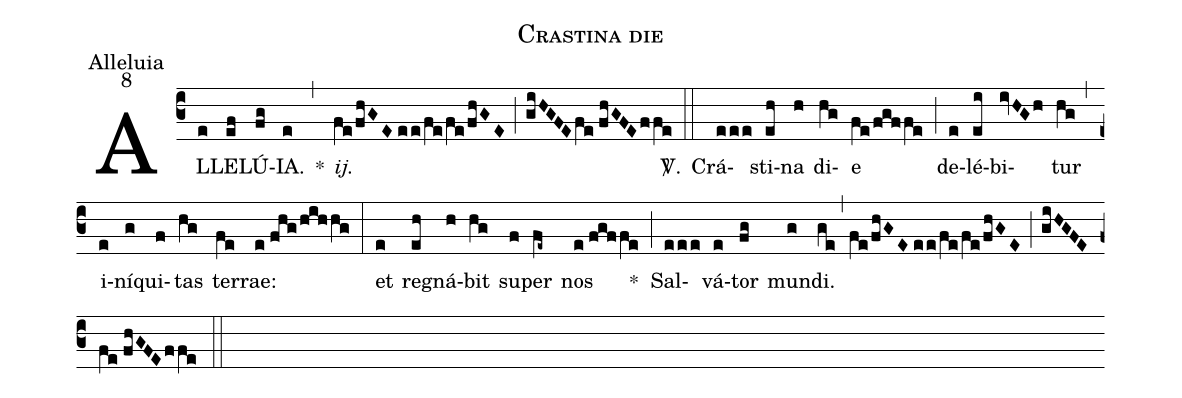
name:Crastina die;
office-part:Alleluia;
mode:8;
%%
(c3) AL(e)LE(ef)LÚ(fg){IA}.(e) *(,) <i>ij.</i>(fe/fhGE//ee/fe/fe/fhGE;giHGFEfe//fhGFEffe) <sp>V/</sp>.(::) Crá(eee)sti(eh)na(h) di(hg)e(fe/fgf/fe) (;) de(e)lé(ei)bi(ivHGh)tur(hg) (,) i(e)ní(g)qui(f)tas(hg) ter(fe)rae:(e//fhg/hih/hg) (:) et(e) re(eh)gná(h)bit(hg) su(f)per(fe~) nos(e//fgf/fe) *(;) Sal(eee)vá(e)tor(fg) mun(g)di.(ge,fe/fhGE//ee/fe/fe/fhGE;giHGFE/fe//fhGFE/ffe) (::)
